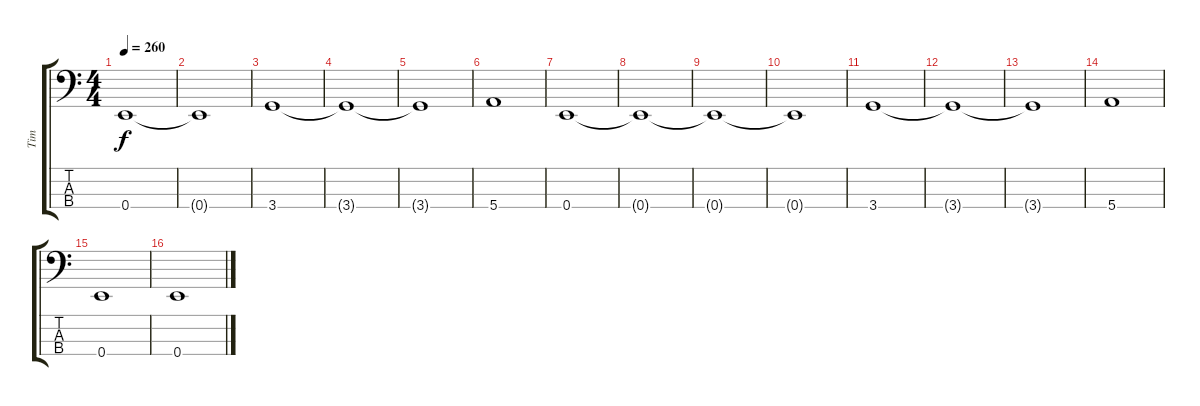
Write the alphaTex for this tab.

\track ("Tim" "Tim") {instrument electricbasspick}
\staff {score tabs}
\tuning (G2 D2 A1 E1) {hide}
\ts (4 4)
\tempo 260
\clef f4
\ks c
0.4{t}.1{dy f} |
0.4{t}.1 |
3.4.1 |
3.4{t}.1 |
3.4{t}.1 |
5.4.1 |
0.4.1 |
0.4{t}.1 |
0.4{t}.1 |
0.4{t}.1 |
3.4.1 |
3.4{t}.1 |
3.4{t}.1 |
5.4.1 |
0.4.1 |
0.4.1
